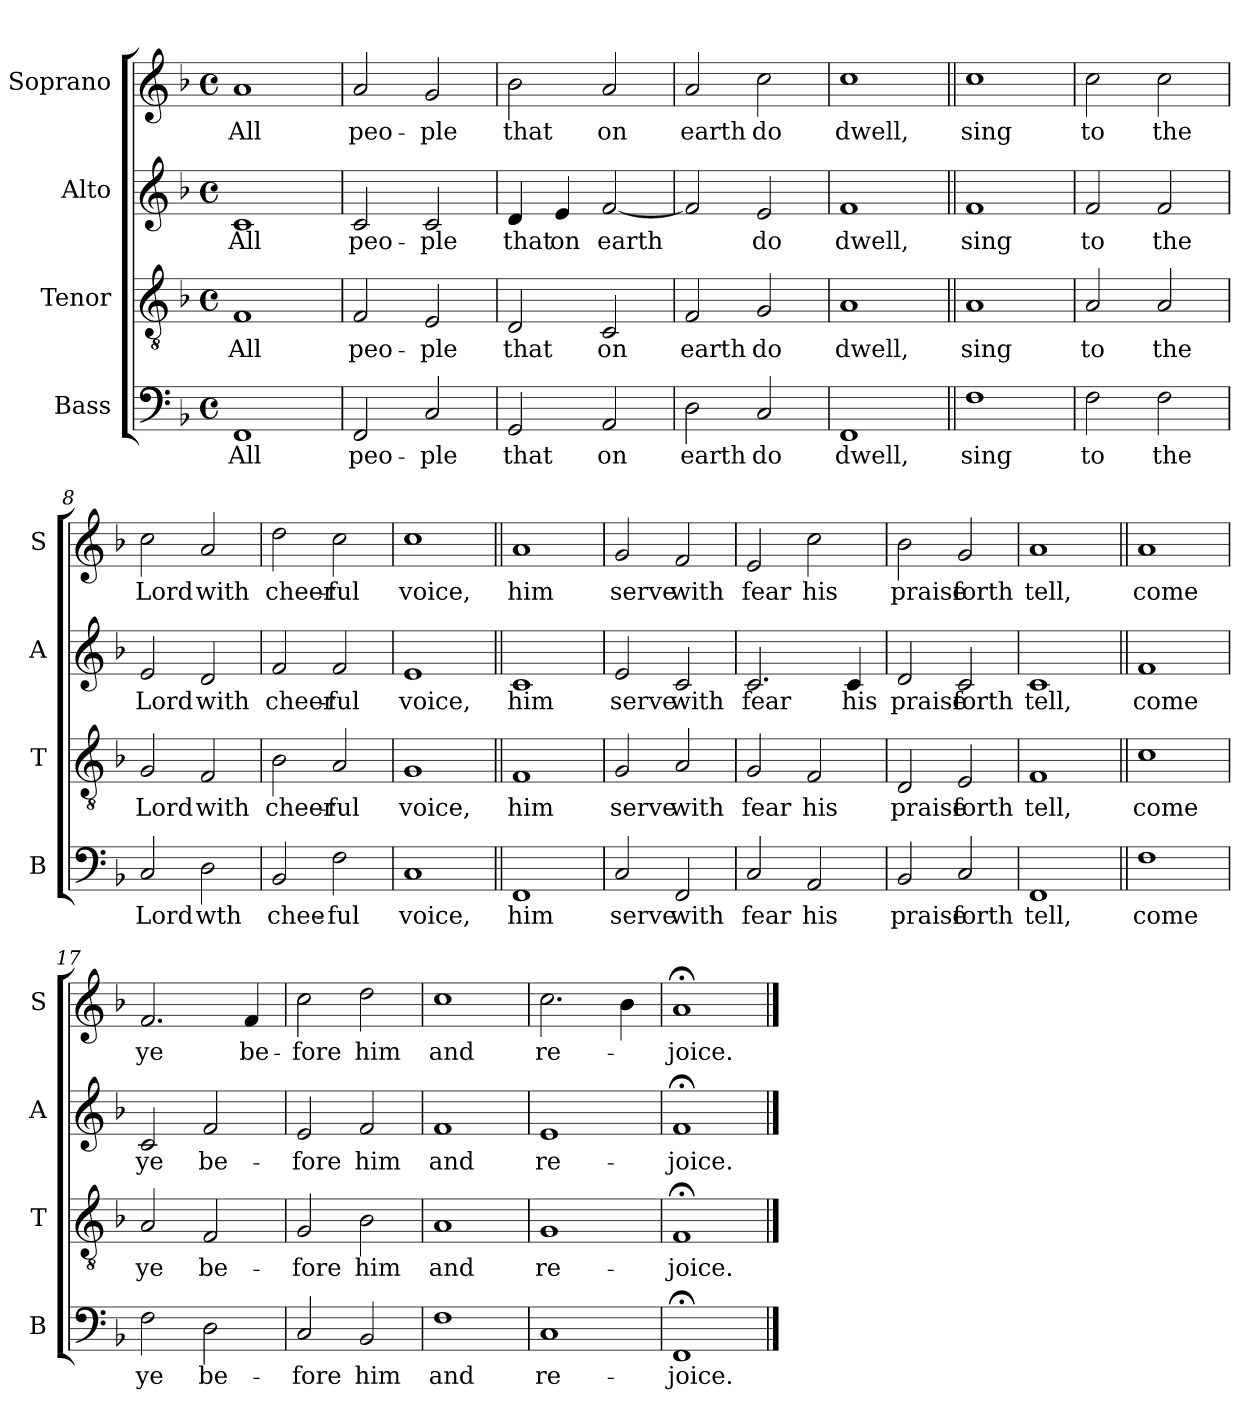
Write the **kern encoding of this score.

**kern	**text	**kern	**text	**kern	**text	**kern	**text
*part4	*part4	*part3	*part3	*part2	*part2	*part1	*part1
*staff4	*staff4	*staff3	*staff3	*staff2	*staff2	*staff1	*staff1
*I"Bass	*	*I"Tenor	*	*I"Alto	*	*I"Soprano	*
*I'B	*	*I'T	*	*I'A	*	*I'S	*
*clefF4	*	*clefGv2	*	*clefG2	*	*clefG2	*
*k[b-]	*	*k[b-]	*	*k[b-]	*	*k[b-]	*
*F:	*	*F:	*	*F:	*	*F:	*
*M4/4	*	*M4/4	*	*M4/4	*	*M4/4	*
*met(c)	*	*met(c)	*	*met(c)	*	*met(c)	*
=1	=1	=1	=1	=1	=1	=1	=1
!	!LO:LY:b	!	!LO:LY:b	!	!LO:LY:b	!	!LO:LY:b
1FF	All	1F	All	1c	All	1a	All
=2	=2	=2	=2	=2	=2	=2	=2
!	!LO:LY:b	!	!LO:LY:b	!	!LO:LY:b	!	!LO:LY:b
2FF/	peo-	2F/	peo-	2c/	peo-	2a/	peo-
!	!LO:LY:b	!	!LO:LY:b	!	!LO:LY:b	!	!LO:LY:b
2C/	-ple	2E/	-ple	2c/	-ple	2g/	-ple
=3	=3	=3	=3	=3	=3	=3	=3
!	!LO:LY:b	!	!LO:LY:b	!	!LO:LY:b	!	!LO:LY:b
2GG/	that	2D/	that	4d/	that	2b-\	that
!	!	!	!	!	!LO:LY:b	!	!
.	.	.	.	4e/	on	.	.
!	!LO:LY:b	!	!LO:LY:b	!	!LO:LY:b	!	!LO:LY:b
2AA/	on	2C/	on	[2f/	earth	2a/	on
=4	=4	=4	=4	=4	=4	=4	=4
!	!LO:LY:b	!	!LO:LY:b	!	!	!	!LO:LY:b
2D\	earth	2F/	earth	2f/]	.	2a/	earth
!	!LO:LY:b	!	!LO:LY:b	!	!LO:LY:b	!	!LO:LY:b
2C/	do	2G/	do	2e/	do	2cc\	do
=5	=5	=5	=5	=5	=5	=5	=5
!	!LO:LY:b	!	!LO:LY:b	!	!LO:LY:b	!	!LO:LY:b
1FF	dwell,	1A	dwell,	1f	dwell,	1cc	dwell,
!!LO:LB:g=z
=6||	=6||	=6||	=6||	=6||	=6||	=6||	=6||
!	!LO:LY:b	!	!LO:LY:b	!	!LO:LY:b	!	!LO:LY:b
1F	sing	1A	sing	1f	sing	1cc	sing
=7	=7	=7	=7	=7	=7	=7	=7
!	!LO:LY:b	!	!LO:LY:b	!	!LO:LY:b	!	!LO:LY:b
2F\	to	2A/	to	2f/	to	2cc\	to
!	!LO:LY:b	!	!LO:LY:b	!	!LO:LY:b	!	!LO:LY:b
2F\	the	2A/	the	2f/	the	2cc\	the
=8	=8	=8	=8	=8	=8	=8	=8
!	!LO:LY:b	!	!LO:LY:b	!	!LO:LY:b	!	!LO:LY:b
2C/	Lord	2G/	Lord	2e/	Lord	2cc\	Lord
!	!LO:LY:b	!	!LO:LY:b	!	!LO:LY:b	!	!LO:LY:b
2D\	wth	2F/	with	2d/	with	2a/	with
=9	=9	=9	=9	=9	=9	=9	=9
!	!LO:LY:b	!	!LO:LY:b	!	!LO:LY:b	!	!LO:LY:b
2BB-/	chee-	2B-\	cheer-	2f/	cheer-	2dd\	cheer-
!	!LO:LY:b	!	!LO:LY:b	!	!LO:LY:b	!	!LO:LY:b
2F\	-ful	2A/	-ful	2f/	-ful	2cc\	-ful
=10	=10	=10	=10	=10	=10	=10	=10
!	!LO:LY:b	!	!LO:LY:b	!	!LO:LY:b	!	!LO:LY:b
1C	voice,	1G	voice,	1e	voice,	1cc	voice,
!!LO:LB:g=z
=11||	=11||	=11||	=11||	=11||	=11||	=11||	=11||
!	!LO:LY:b	!	!LO:LY:b	!	!LO:LY:b	!	!LO:LY:b
1FF	him	1F	him	1c	him	1a	him
=12	=12	=12	=12	=12	=12	=12	=12
!	!LO:LY:b	!	!LO:LY:b	!	!LO:LY:b	!	!LO:LY:b
2C/	serve	2G/	serve	2e/	serve	2g/	serve
!	!LO:LY:b	!	!LO:LY:b	!	!LO:LY:b	!	!LO:LY:b
2FF/	with	2A/	with	2c/	with	2f/	with
=13	=13	=13	=13	=13	=13	=13	=13
!	!LO:LY:b	!	!LO:LY:b	!	!LO:LY:b	!	!LO:LY:b
2C/	fear	2G/	fear	2.c/	fear	2e/	fear
!	!LO:LY:b	!	!LO:LY:b	!	!	!	!LO:LY:b
2AA/	his	2F/	his	.	.	2cc\	his
!	!	!	!	!	!LO:LY:b	!	!
.	.	.	.	4c/	his	.	.
=14	=14	=14	=14	=14	=14	=14	=14
!	!LO:LY:b	!	!LO:LY:b	!	!LO:LY:b	!	!LO:LY:b
2BB-/	praise	2D/	praise	2d/	praise	2b-\	praise
!	!LO:LY:b	!	!LO:LY:b	!	!LO:LY:b	!	!LO:LY:b
2C/	forth	2E/	forth	2c/	forth	2g/	forth
=15	=15	=15	=15	=15	=15	=15	=15
!	!LO:LY:b	!	!LO:LY:b	!	!LO:LY:b	!	!LO:LY:b
1FF	tell,	1F	tell,	1c	tell,	1a	tell,
!!LO:PB:g=z
=16||	=16||	=16||	=16||	=16||	=16||	=16||	=16||
!	!LO:LY:b	!	!LO:LY:b	!	!LO:LY:b	!	!LO:LY:b
1F	come	1c	come	1f	come	1a	come
=17	=17	=17	=17	=17	=17	=17	=17
!	!LO:LY:b	!	!LO:LY:b	!	!LO:LY:b	!	!LO:LY:b
2F\	ye	2A/	ye	2c/	ye	2.f/	ye
!	!LO:LY:b	!	!LO:LY:b	!	!LO:LY:b	!	!
2D\	be-	2F/	be-	2f/	be-	.	.
!	!	!	!	!	!	!	!LO:LY:b
.	.	.	.	.	.	4f/	be-
=18	=18	=18	=18	=18	=18	=18	=18
!	!LO:LY:b	!	!LO:LY:b	!	!LO:LY:b	!	!LO:LY:b
2C/	-fore	2G/	-fore	2e/	-fore	2cc\	-fore
!	!LO:LY:b	!	!LO:LY:b	!	!LO:LY:b	!	!LO:LY:b
2BB-/	him	2B-\	him	2f/	him	2dd\	him
=19	=19	=19	=19	=19	=19	=19	=19
!	!LO:LY:b	!	!LO:LY:b	!	!LO:LY:b	!	!LO:LY:b
1F	and	1A	and	1f	and	1cc	and
=20	=20	=20	=20	=20	=20	=20	=20
!	!LO:LY:b	!	!LO:LY:b	!	!LO:LY:b	!	!LO:LY:b
1C	re-	1G	re-	1e	re-	2.cc\	re-
.	.	.	.	.	.	4b-\	.
=21	=21	=21	=21	=21	=21	=21	=21
!	!LO:LY:b	!	!LO:LY:b	!	!LO:LY:b	!	!LO:LY:b
1FF;<	-joice.	1F;<	-joice.	1f;<	-joice.	1a;<	-joice.
==	==	==	==	==	==	==	==
*-	*-	*-	*-	*-	*-	*-	*-
